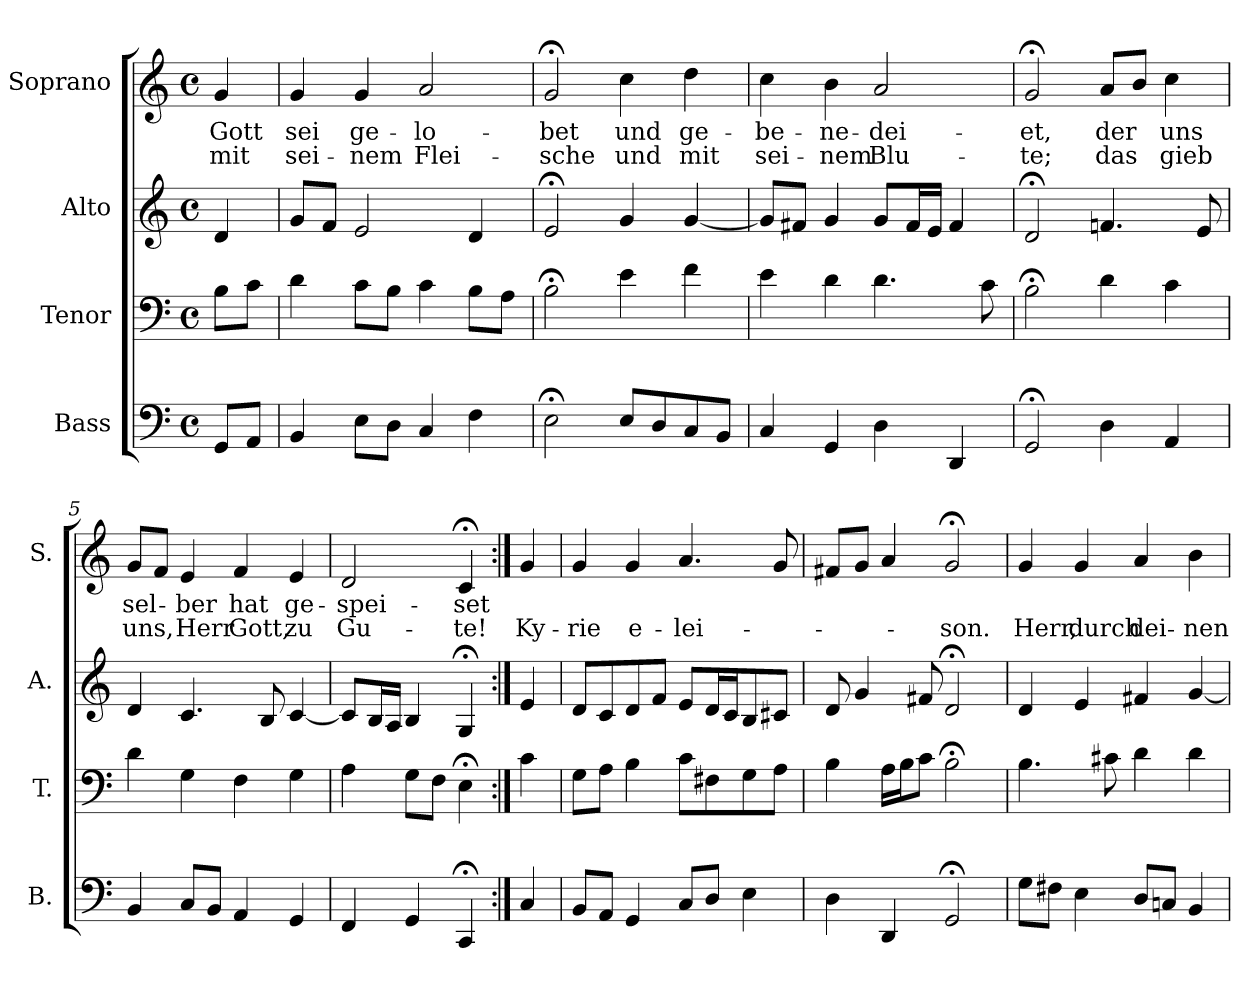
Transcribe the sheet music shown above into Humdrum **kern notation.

**kern	**kern	**kern	**kern	**text	**text
*part4	*part3	*part2	*part1	*part1	*part1
*staff4	*staff3	*staff2	*staff1	*staff1	*staff1
*I"Bass	*I"Tenor	*I"Alto	*I"Soprano	*	*
*I'B.	*I'T.	*I'A.	*I'S.	*	*
*clefF4	*clefF4	*clefG2	*clefG2	*	*
*k[]	*k[]	*k[]	*k[]	*	*
*	*	*	*C:	*	*
*M4/4	*M4/4	*M4/4	*M4/4	*	*
*met(c)	*met(c)	*met(c)	*met(c)	*	*
=	=	=	=	=	=
8GG/L	8B\L	4d/	4g/	Gott	mit
8AA/J	8c\J	.	.	.	.
=1	=1	=1	=1	=1	=1
4BB/	4d\	8g/L	4g/	sei	sei-
.	.	8f/J	.	.	.
8E\L	8c\L	2e/	4g/	ge-	-nem
8D\J	8B\J	.	.	.	.
4C/	4c\	.	2a/	-lo-	Flei-
4F\	8B\L	4d/	.	.	.
.	8A\J	.	.	.	.
=2	=2	=2	=2	=2	=2
2E;<\	2B;<\	2e;</	2g;</	-bet	-sche
8E/L	4e\	4g/	4cc\	und	und
8D/	.	.	.	.	.
8C/	4f\	[4g/	4dd\	ge-	mit
8BB/J	.	.	.	.	.
=3	=3	=3	=3	=3	=3
4C/	4e\	8g/L]	4cc\	-be-	sei-
.	.	8f#X/J	.	.	.
4GG/	4d\	4g/	4b\	-ne-	-nem
4D\	4.d\	8g/L	2a/	-dei-	Blu-
.	.	16f#/L	.	.	.
.	.	16e/JJ	.	.	.
4DD/	.	4f#/	.	.	.
.	8c\	.	.	.	.
=4	=4	=4	=4	=4	=4
2GG;</	2B;<\	2d;</	2g;</	-et,	-te;
4D\	4d\	4.fn/	8a/L	der	das
.	.	.	8b/J	.	.
4AA/	4c\	.	4cc\	uns	gieb
.	.	8e/	.	.	.
=5	=5	=5	=5	=5	=5
4BB/	4d\	4d/	8g/L	sel-	uns,
.	.	.	8f/J	.	.
8C/L	4G\	4.c/	4e/	-ber	Herr
8BB/J	.	.	.	.	.
4AA/	4F\	.	4f/	hat	Gott,
.	.	8B/	.	.	.
4GG/	4G\	[4c/	4e/	ge-	zu
=6	=6	=6	=6	=6	=6
4FF/	4A\	8c/L]	2d/	-spei-	Gu-
.	.	16B/L	.	.	.
.	.	16A/JJ	.	.	.
4GG/	8G\L	4B/	.	.	.
.	8F\J	.	.	.	.
4CC;</	4E;<\	4G;</	4c;</	-set	-te!
!!LO:LB:g=z
=6a:|!	=6a:|!	=6a:|!	=6a:|!	=6a:|!	=6a:|!
4C/	4c\	4e/	4g/	.	Ky-
=7	=7	=7	=7	=7	=7
8BB/L	8G\L	8d/L	4g/	.	-rie
8AA/J	8A\J	8c/	.	.	.
4GG/	4B\	8d/	4g/	.	e-
.	.	8f/J	.	.	.
8C/L	8c\L	8e/L	4.a/	.	-lei-
8D/J	8F#X\	16d/L	.	.	.
.	.	16c/J	.	.	.
4E\	8G\	8B/	.	.	.
.	8A\J	8c#X/J	8g/	.	.
=8	=8	=8	=8	=8	=8
4D\	4B\	8d/	8f#X/L	.	.
.	.	4g/	8g/J	.	.
4DD/	16A\LL	.	4a/	.	.
.	16B\J	.	.	.	.
.	8c\J	8f#X/	.	.	.
2GG;</	2B;<\	2d;</	2g;</	.	-son.
=9	=9	=9	=9	=9	=9
8G\L	4.B\	4d/	4g/	.	Herr,
8F#X\J	.	.	.	.	.
4E\	.	4e/	4g/	.	durch
.	8c#X\	.	.	.	.
8D/L	4d\	4f#X/	4a/	.	dei-
8Cn/J	.	.	.	.	.
4BB/	4d\	[4g/	4b\	.	-nen
=	=	=	=	=	=
*-	*-	*-	*-	*-	*-
